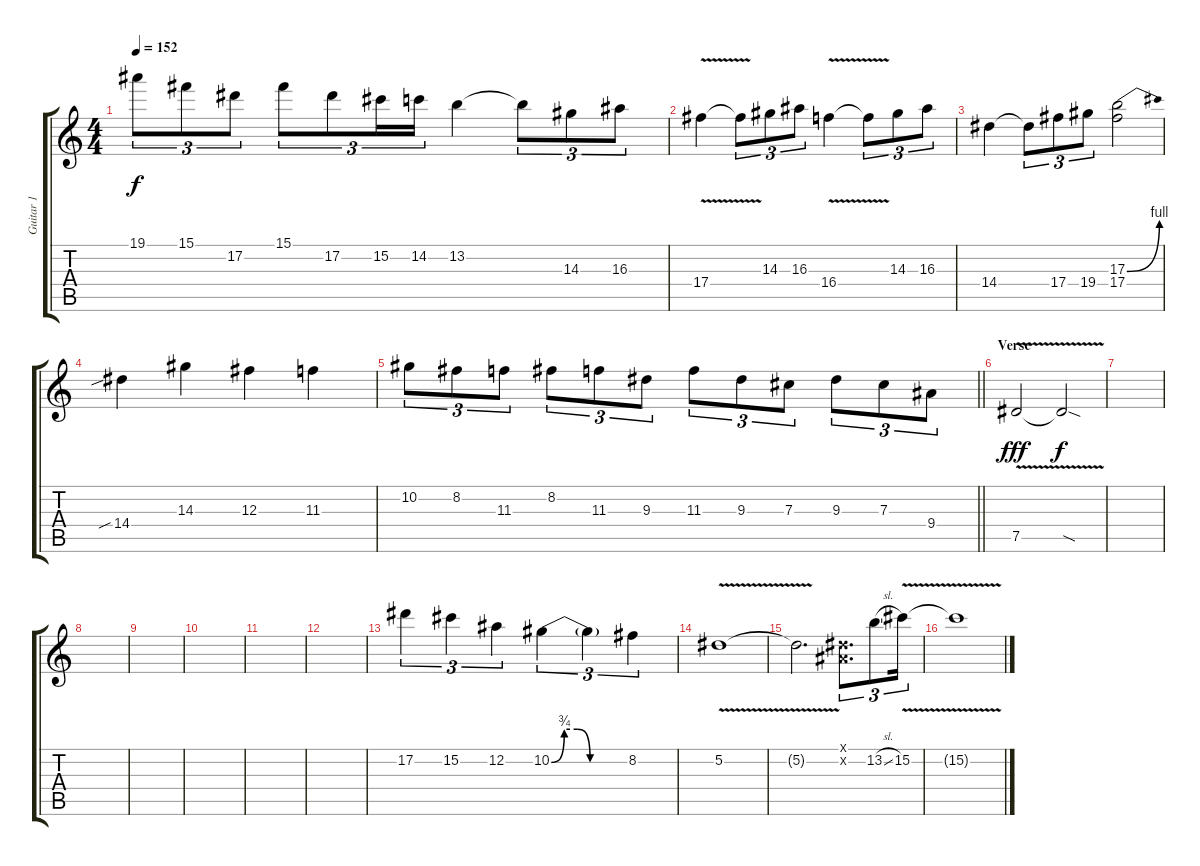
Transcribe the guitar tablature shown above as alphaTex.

\track ("Guitar 1" "Guitar 1") {instrument distortionguitar}
\staff {score tabs}
\tuning (Eb4 Bb3 Gb3 Db3 Ab2 Eb2) {hide}
\ts (4 4)
\tempo 152
\clef g2
\ks c
19.1.8{tu (3 2) dy f} 15.1.8{tu (3 2)} 17.2.8{tu (3 2)} 15.1.8{tu (3 2)} 17.2.8{tu (3 2)} 15.2.16{tu (3 2)} 14.2.16{tu (3 2)} 13.2.4 13.2{t}.8{tu (3 2)} 14.3.8{tu (3 2) balance 15} 16.3.8{tu (3 2)} |
17.4{v}.4 17.4{t}.8{tu (3 2)} 14.3.8{tu (3 2)} 16.3.8{tu (3 2)} 16.4{v}.4 16.4{t}.8{tu (3 2)} 14.3.8{tu (3 2) balance 1} 16.3.8{tu (3 2)} |
14.4.4 14.4{t}.8{tu (3 2)} 17.4.8{tu (3 2)} 19.4.8{tu (3 2)} (17.3{be (bend 0 0 60 4)} 17.4).2 |
14.4{sib}.4{balance 15} 14.3.4 12.3.4 11.3.4 |
\barLineRight lightlight
10.2.8{tu (3 2) balance 1} 8.2.8{tu (3 2)} 11.3.8{tu (3 2)} 8.2.8{tu (3 2)} 11.3.8{tu (3 2)} 9.3.8{tu (3 2)} 11.3.8{tu (3 2)} 9.3.8{tu (3 2)} 7.3.8{tu (3 2)} 9.3.8{tu (3 2)} 7.3.8{tu (3 2)} 9.4.8{tu (3 2)} |
\section ("" "Verse")
7.5{v}.2{dy fff balance 8} 7.5{sod t}.2{dy f} |
|
|
|
|
|
|
17.2.4{tu (3 2)} 15.2.4{tu (3 2)} 12.2.4{tu (3 2)} 10.2{be (custom 0 0 10 3 20 3 30 0 60 0)}.4{tu (3 2)} 10.2{t}.4{tu (3 2)} 8.2.4{tu (3 2)} |
5.2{v}.1 |
5.2{t}.2{d} (0.1{x} 0.2{x}).8{d tu (3 2)} 13.2{sl}.8{tu (3 2)} 15.2{v}.16{tu (3 2)} |
15.2{t}.1
